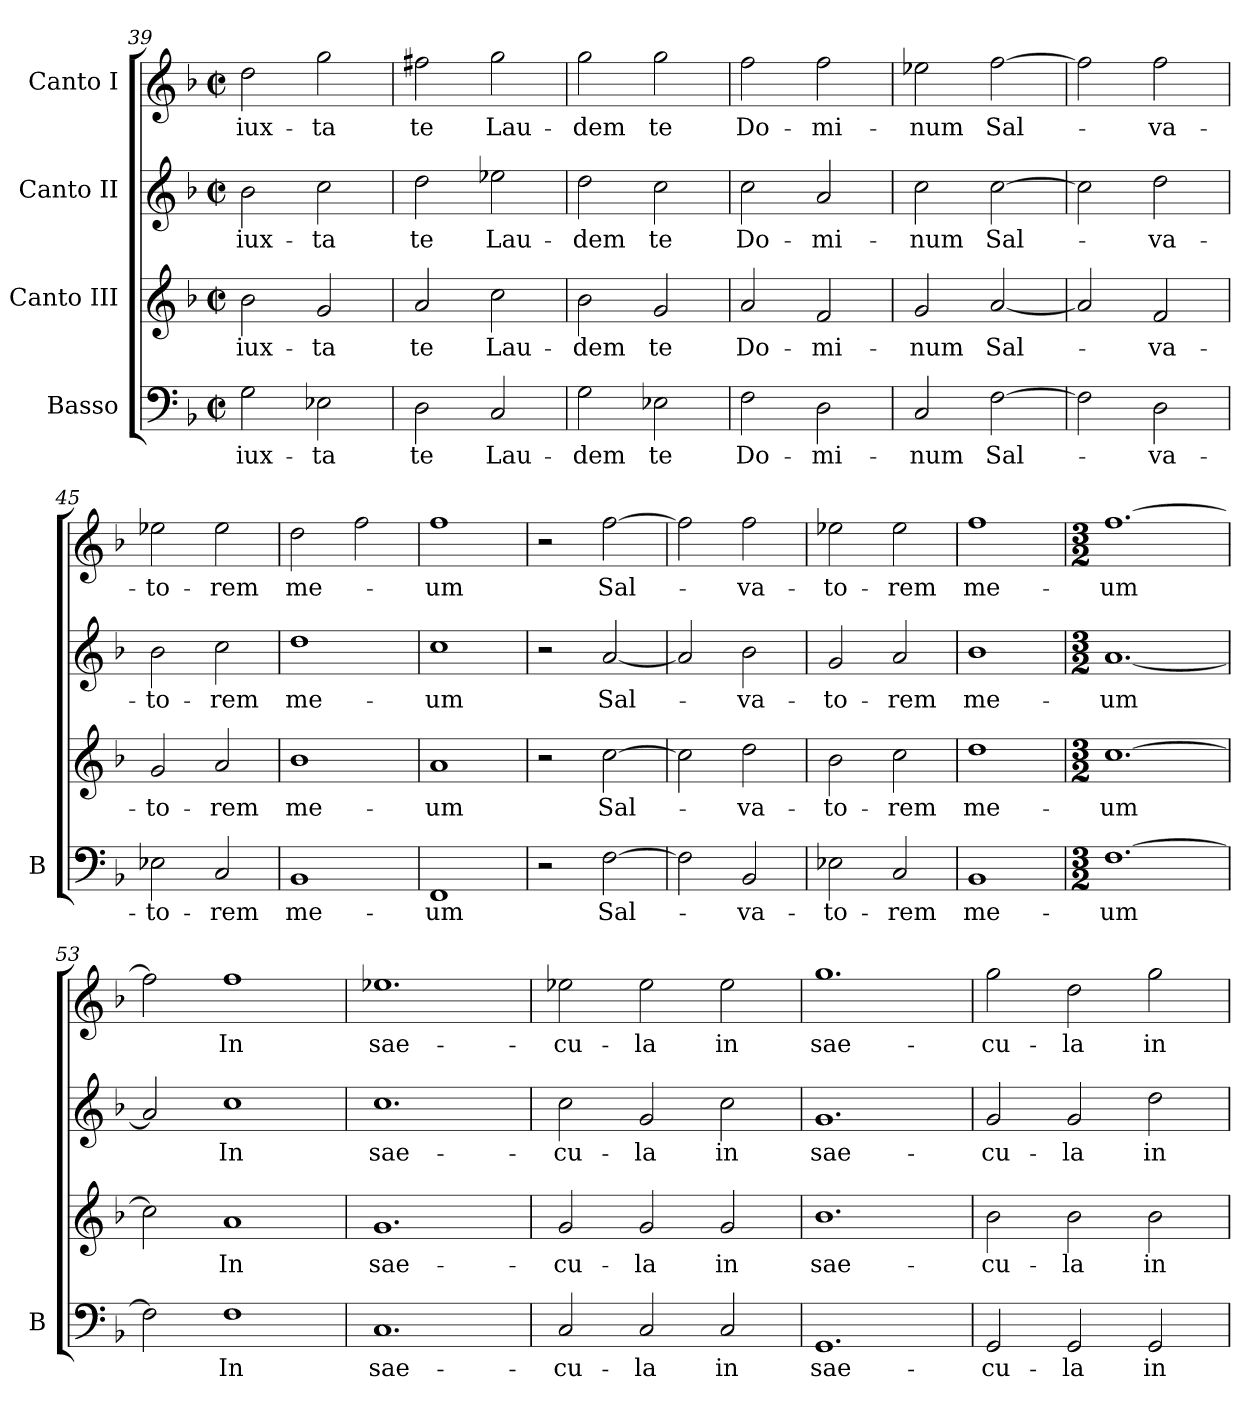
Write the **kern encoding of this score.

**kern	**text	**kern	**text	**kern	**text	**kern	**text
*part4	*part4	*part3	*part3	*part2	*part2	*part1	*part1
*staff4	*staff4	*staff3	*staff3	*staff2	*staff2	*staff1	*staff1
*I"Basso	*	*I"Canto III	*	*I"Canto II	*	*I"Canto I	*
*I'B	*	*	*	*	*	*	*
*clefF4	*	*clefG2	*	*clefG2	*	*clefG2	*
*k[b-]	*	*k[b-]	*	*k[b-]	*	*k[b-]	*
*M2/2	*	*M2/2	*	*M2/2	*	*M2/2	*
*met(c|)	*	*met(c|)	*	*met(c|)	*	*met(c|)	*
=39	=39	=39	=39	=39	=39	=39	=39
2G\	iux-	2b-\	iux-	2b-\	iux-	2dd\	iux-
2E-X\	-ta	2g/	-ta	2cc\	-ta	2gg\	-ta
=40	=40	=40	=40	=40	=40	=40	=40
2D\	te	2a/	te	2dd\	te	2ff#X\	te
2C/	Lau-	2cc\	Lau-	2ee-X\	Lau-	2gg\	Lau-
=41	=41	=41	=41	=41	=41	=41	=41
2G\	-dem	2b-\	-dem	2dd\	-dem	2gg\	-dem
2E-X\	te	2g/	te	2cc\	te	2gg\	te
=42	=42	=42	=42	=42	=42	=42	=42
2F\	Do-	2a/	Do-	2cc\	Do-	2ff\	Do-
2D\	-mi-	2f/	-mi-	2a/	-mi-	2ff\	-mi-
=43	=43	=43	=43	=43	=43	=43	=43
2C/	-num	2g/	-num	2cc\	-num	2ee-X\	-num
[2F\	Sal-	[2a/	Sal-	[2cc\	Sal-	[2ff\	Sal-
=44	=44	=44	=44	=44	=44	=44	=44
2F\]	.	2a/]	.	2cc\]	.	2ff\]	.
2D\	-va-	2f/	-va-	2dd\	-va-	2ff\	-va-
=45	=45	=45	=45	=45	=45	=45	=45
2E-X\	-to-	2g/	-to-	2b-\	-to-	2ee-X\	-to-
2C/	-rem	2a/	-rem	2cc\	-rem	2ee-\	-rem
=46	=46	=46	=46	=46	=46	=46	=46
1BB-	me-	1b-	me-	1dd	me-	2dd\	me-
.	.	.	.	.	.	2ff\	.
=47	=47	=47	=47	=47	=47	=47	=47
1FF	-um	1a	-um	1cc	-um	1ff	-um
=48	=48	=48	=48	=48	=48	=48	=48
2r	.	2r	.	2r	.	2r	.
[2F\	Sal-	[2cc\	Sal-	[2a/	Sal-	[2ff\	Sal-
=49	=49	=49	=49	=49	=49	=49	=49
2F\]	.	2cc\]	.	2a/]	.	2ff\]	.
2BB-/	-va-	2dd\	-va-	2b-\	-va-	2ff\	-va-
=50	=50	=50	=50	=50	=50	=50	=50
2E-X\	-to-	2b-\	-to-	2g/	-to-	2ee-X\	-to-
2C/	-rem	2cc\	-rem	2a/	-rem	2ee-\	-rem
=51	=51	=51	=51	=51	=51	=51	=51
1BB-	me-	1dd	me-	1b-	me-	1ff	me-
=52	=52	=52	=52	=52	=52	=52	=52
*M3/2	*	*M3/2	*	*M3/2	*	*M3/2	*
[1.F	-um	[1.cc	-um	[1.a	-um	[1.ff	-um
=53	=53	=53	=53	=53	=53	=53	=53
2F\]	.	2cc\]	.	2a/]	.	2ff\]	.
1F	In	1a	In	1cc	In	1ff	In
=54	=54	=54	=54	=54	=54	=54	=54
1.C	sae-	1.g	sae-	1.cc	sae-	1.ee-X	sae-
=55	=55	=55	=55	=55	=55	=55	=55
2C/	-cu-	2g/	-cu-	2cc\	-cu-	2ee-X\	-cu-
2C/	-la	2g/	-la	2g/	-la	2ee-\	-la
2C/	in	2g/	in	2cc\	in	2ee-\	in
=56	=56	=56	=56	=56	=56	=56	=56
1.GG	sae-	1.b-	sae-	1.g	sae-	1.gg	sae-
=57	=57	=57	=57	=57	=57	=57	=57
2GG/	-cu-	2b-\	-cu-	2g/	-cu-	2gg\	-cu-
2GG/	-la	2b-\	-la	2g/	-la	2dd\	-la
2GG/	in	2b-\	in	2dd\	in	2gg\	in
=	=	=	=	=	=	=	=
*-	*-	*-	*-	*-	*-	*-	*-
